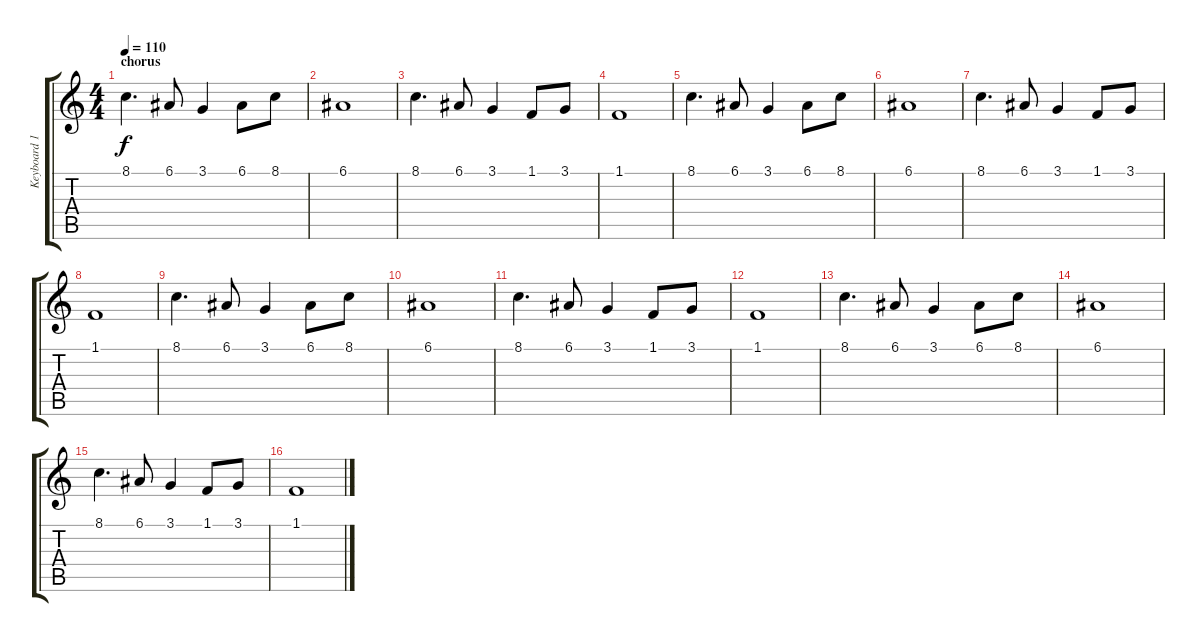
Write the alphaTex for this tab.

\track ("Keyboard 1 (Mid)" "Keyboard 1") {instrument stringensemble1}
\staff {score tabs}
\tuning (E4 B3 G3 D3 A2 E2) {hide}
\ts (4 4)
\section ("" "chorus")
\tempo 110
\clef g2
\ks c
8.1.4{d dy f} 6.1.8 3.1.4 6.1.8 8.1.8 |
6.1.1 |
8.1.4{d} 6.1.8 3.1.4 1.1.8 3.1.8 |
1.1.1 |
8.1.4{d} 6.1.8 3.1.4 6.1.8 8.1.8 |
6.1.1 |
8.1.4{d} 6.1.8 3.1.4 1.1.8 3.1.8 |
1.1.1 |
8.1.4{d} 6.1.8 3.1.4 6.1.8 8.1.8 |
6.1.1 |
8.1.4{d} 6.1.8 3.1.4 1.1.8 3.1.8 |
1.1.1 |
8.1.4{d} 6.1.8 3.1.4 6.1.8 8.1.8 |
6.1.1 |
8.1.4{d} 6.1.8 3.1.4 1.1.8 3.1.8 |
1.1.1
